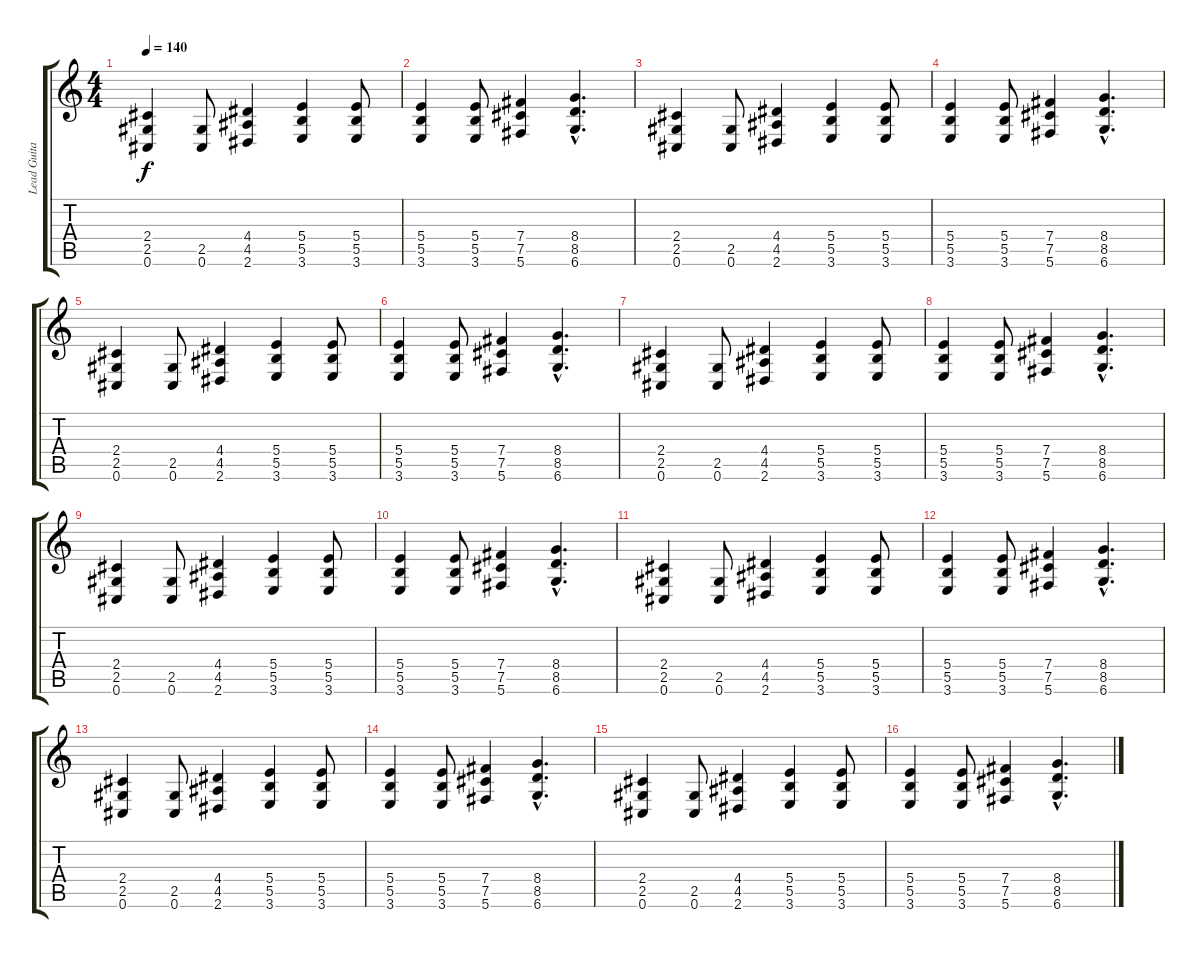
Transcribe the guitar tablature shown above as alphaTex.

\track ("Lead Guitar" "Lead Guita") {instrument overdrivenguitar}
\staff {score tabs}
\tuning (Db4 Ab3 E3 B2 Gb2 Db2) {hide}
\ts (4 4)
\tempo 140
\clef g2
\ks c
(2.4 2.5 0.6).4{dy f} (2.5 0.6).8 (4.4 4.5 2.6).4 (5.4 5.5 3.6).4 (5.4 5.5 3.6).8 |
(5.4 5.5 3.6).4 (5.4 5.5 3.6).8 (7.4 7.5 5.6).4 (8.4{hac} 8.5{hac} 6.6{hac}).4{d} |
(2.4 2.5 0.6).4 (2.5 0.6).8 (4.4 4.5 2.6).4 (5.4 5.5 3.6).4 (5.4 5.5 3.6).8 |
(5.4 5.5 3.6).4 (5.4 5.5 3.6).8 (7.4 7.5 5.6).4 (8.4{hac} 8.5{hac} 6.6{hac}).4{d} |
(2.4 2.5 0.6).4 (2.5 0.6).8 (4.4 4.5 2.6).4 (5.4 5.5 3.6).4 (5.4 5.5 3.6).8 |
(5.4 5.5 3.6).4 (5.4 5.5 3.6).8 (7.4 7.5 5.6).4 (8.4{hac} 8.5{hac} 6.6{hac}).4{d} |
(2.4 2.5 0.6).4 (2.5 0.6).8 (4.4 4.5 2.6).4 (5.4 5.5 3.6).4 (5.4 5.5 3.6).8 |
(5.4 5.5 3.6).4 (5.4 5.5 3.6).8 (7.4 7.5 5.6).4 (8.4{hac} 8.5{hac} 6.6{hac}).4{d} |
(2.4 2.5 0.6).4 (2.5 0.6).8 (4.4 4.5 2.6).4 (5.4 5.5 3.6).4 (5.4 5.5 3.6).8 |
(5.4 5.5 3.6).4 (5.4 5.5 3.6).8 (7.4 7.5 5.6).4 (8.4{hac} 8.5{hac} 6.6{hac}).4{d} |
(2.4 2.5 0.6).4 (2.5 0.6).8 (4.4 4.5 2.6).4 (5.4 5.5 3.6).4 (5.4 5.5 3.6).8 |
(5.4 5.5 3.6).4 (5.4 5.5 3.6).8 (7.4 7.5 5.6).4 (8.4{hac} 8.5{hac} 6.6{hac}).4{d} |
(2.4 2.5 0.6).4 (2.5 0.6).8 (4.4 4.5 2.6).4 (5.4 5.5 3.6).4 (5.4 5.5 3.6).8 |
(5.4 5.5 3.6).4 (5.4 5.5 3.6).8 (7.4 7.5 5.6).4 (8.4{hac} 8.5{hac} 6.6{hac}).4{d} |
(2.4 2.5 0.6).4 (2.5 0.6).8 (4.4 4.5 2.6).4 (5.4 5.5 3.6).4 (5.4 5.5 3.6).8 |
(5.4 5.5 3.6).4 (5.4 5.5 3.6).8 (7.4 7.5 5.6).4 (8.4{hac} 8.5{hac} 6.6{hac}).4{d}
